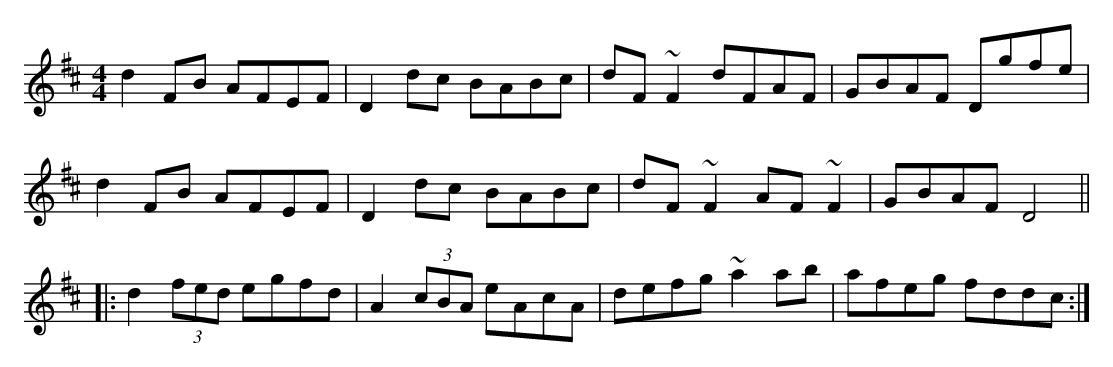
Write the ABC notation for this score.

X:1
M:4/4
K:D
d2FB AFEF|D2dc BABc|dF~F2 dFAF|GBAF Dgfe|
d2FB AFEF|D2dc BABc|dF~F2 AF~F2|GBAF D4||
|:d2 (3fed egfd|A2 (3cBA eAcA|defg ~a2ab|afeg fddc:|
